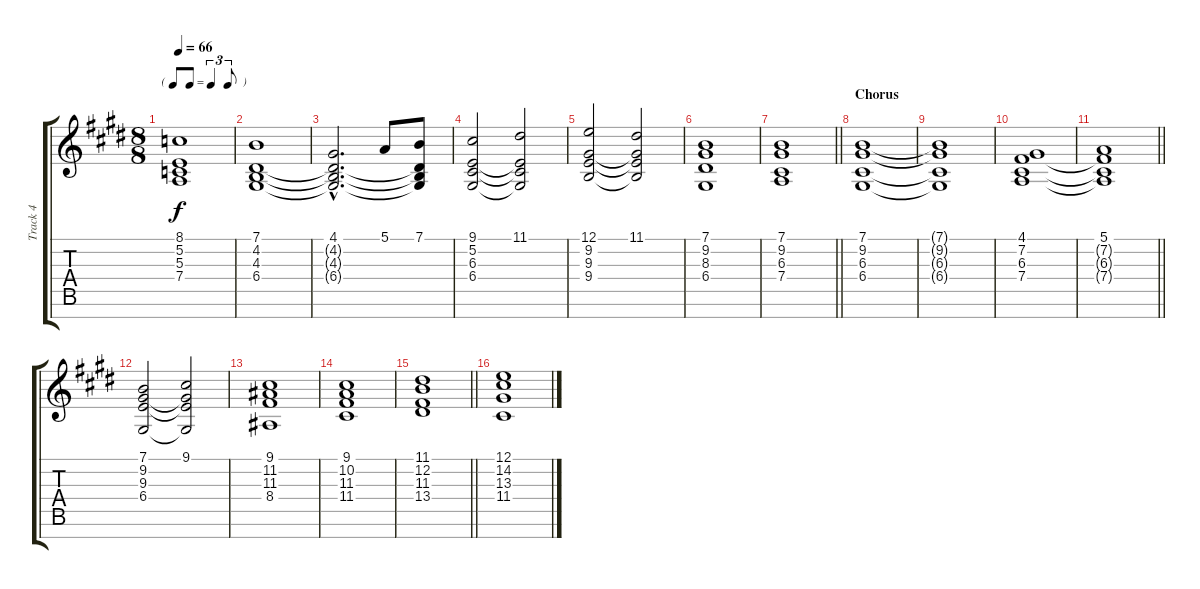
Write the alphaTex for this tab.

\track ("Track 4" "Track 4") {instrument pad4choir}
\staff {score tabs}
\tuning (E4 B3 G3 D3 A2 E2 B1) {hide}
\ts (8 8)
\tf triplet8th
\tempo 66
\clef g2
\ks c#minor
(8.1 5.2{t} 5.3{t} 7.4{t}).1{dy f} |
(7.1 4.2 4.3 6.4).1 |
(4.1{hac} 4.2{hac t} 4.3{hac t} 6.4{hac t}).2{d} 5.1.8 (7.1 4.2{t} 4.3{t} 6.4{t}).8 |
(9.1 5.2 6.3 6.4).2 (11.1 5.2{t} 6.3{t} 6.4{t}).2 |
(12.1 9.2 9.3 9.4).2 (11.1 9.2{t} 9.3{t} 9.4{t}).2 |
(7.1 9.2 8.3 6.4).1 |
\barLineRight lightlight
(7.1 9.2 6.3 7.4).1 |
\section ("" "Chorus")
(7.1 9.2 6.3 6.4).1 |
(7.1{t} 9.2{t} 6.3{t} 6.4{t}).1 |
(4.1 7.2 6.3 7.4).1 |
\barLineRight lightlight
(5.1 7.2{t} 6.3{t} 7.4{t}).1 |
(7.1 9.2 9.3 6.4).2 (9.1 9.2{t} 9.3{t} 6.4{t}).2 |
(9.1 11.2 11.3 8.4).1 |
(9.1 10.2 11.3 11.4).1 |
\barLineRight lightlight
(11.1 12.2 11.3 13.4).1 |
(12.1 14.2 13.3 11.4).1
